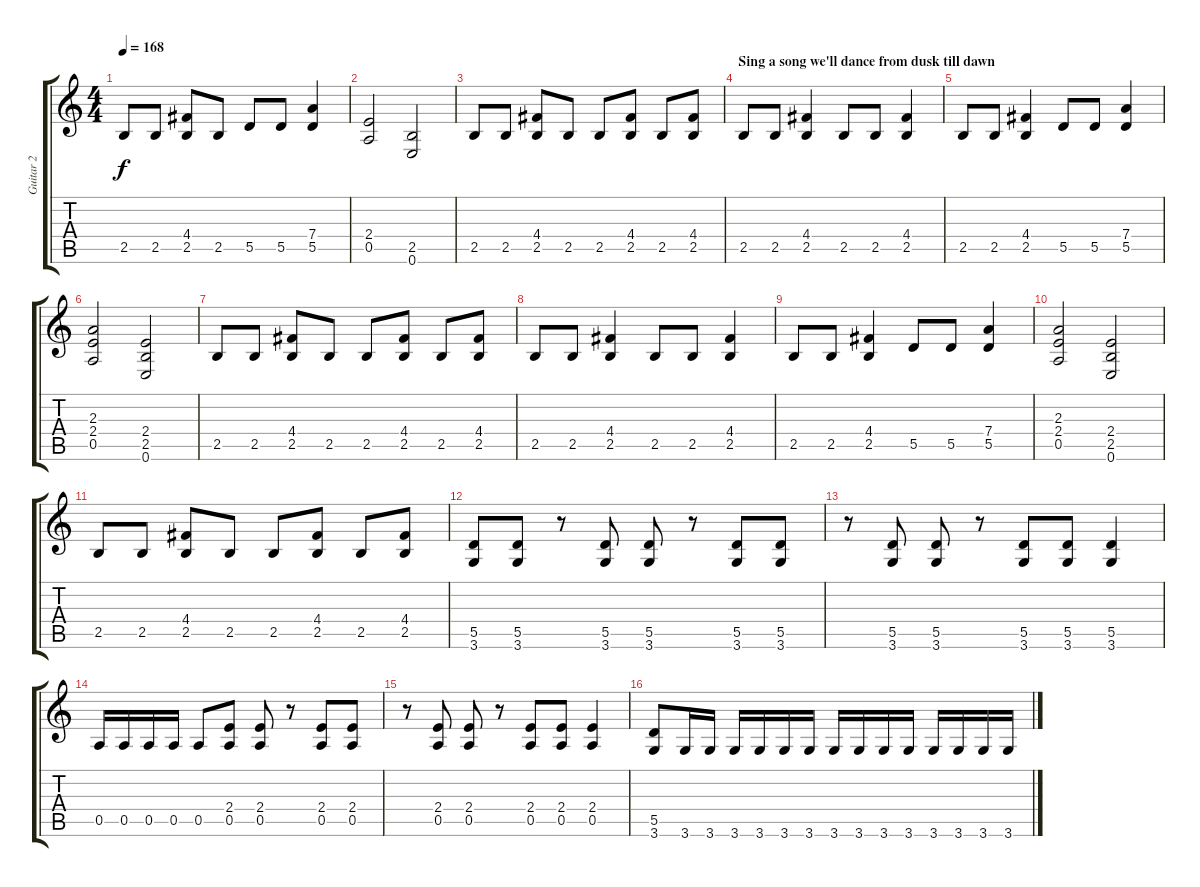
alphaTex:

\track ("Guitar 2" "Guitar 2") {instrument distortionguitar}
\staff {score tabs}
\tuning (E4 B3 G3 D3 A2 E2) {hide}
\ts (4 4)
\tempo 168
\clef g2
\ks c
2.5.8{dy f} 2.5.8 (4.4 2.5).8 2.5.8 5.5.8 5.5.8 (7.4 5.5).4 |
(2.4 0.5).2 (2.5 0.6).2 |
2.5.8 2.5.8 (4.4 2.5).8 2.5.8 2.5.8 (4.4 2.5).8 2.5.8 (4.4 2.5).8 |
\section ("" "Sing a song we'll dance from dusk till dawn")
2.5.8 2.5.8 (4.4 2.5).4 2.5.8 2.5.8 (4.4 2.5).4 |
2.5.8 2.5.8 (4.4 2.5).4 5.5.8 5.5.8 (7.4 5.5).4 |
(2.3 2.4 0.5).2 (2.4 2.5 0.6).2 |
2.5.8 2.5.8 (4.4 2.5).8 2.5.8 2.5.8 (4.4 2.5).8 2.5.8 (4.4 2.5).8 |
2.5.8 2.5.8 (4.4 2.5).4 2.5.8 2.5.8 (4.4 2.5).4 |
2.5.8 2.5.8 (4.4 2.5).4 5.5.8 5.5.8 (7.4 5.5).4 |
(2.3 2.4 0.5).2 (2.4 2.5 0.6).2 |
2.5.8 2.5.8 (4.4 2.5).8 2.5.8 2.5.8 (4.4 2.5).8 2.5.8 (4.4 2.5).8 |
(5.5 3.6).8 (5.5 3.6).8 r.8 (5.5 3.6).8 (5.5 3.6).8 r.8 (5.5 3.6).8 (5.5 3.6).8 |
r.8 (5.5 3.6).8 (5.5 3.6).8 r.8 (5.5 3.6).8 (5.5 3.6).8 (5.5 3.6).4 |
0.5.16 0.5.16 0.5.16 0.5.16 0.5.8 (2.4 0.5).8 (2.4 0.5).8 r.8 (2.4 0.5).8 (2.4 0.5).8 |
r.8 (2.4 0.5).8 (2.4 0.5).8 r.8 (2.4 0.5).8 (2.4 0.5).8 (2.4 0.5).4 |
(5.5 3.6).8 3.6.16 3.6.16 3.6.16 3.6.16 3.6.16 3.6.16 3.6.16 3.6.16 3.6.16 3.6.16 3.6.16 3.6.16 3.6.16 3.6.16
